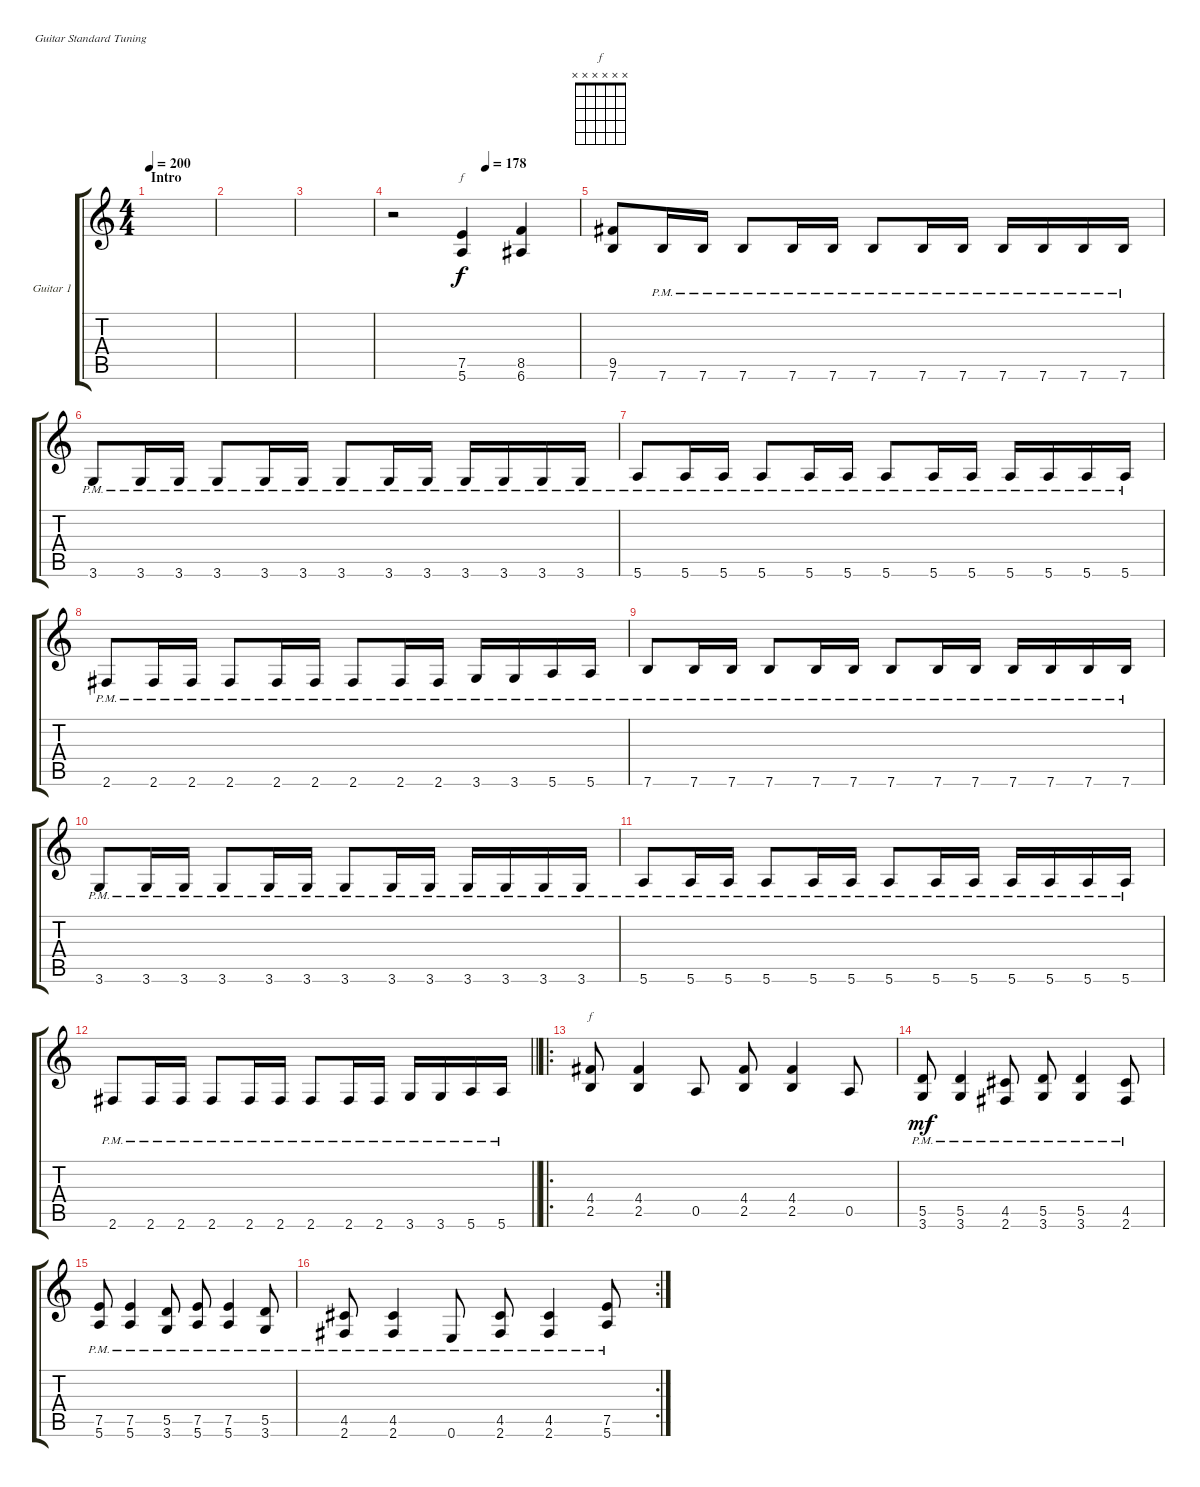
\bracketExtendMode groupsimilarinstruments
\firstSystemTrackNameOrientation horizontal
\otherSystemsTrackNameOrientation horizontal
\track ("Guitar 1" "Guitar 1") {instrument overdrivenguitar}
\staff {score tabs}
\tuning (E4 B3 G3 D3 A2 E2)
\chord ("f" x x x x x x)
\ts (4 4)
\beaming (8 2 2 2 2)
\section ("" "Intro")
\tempo 200
\clef g2
\ks c
|
|
|
\tempo (178 0.5)
r.2 (7.5 5.6).4{ch "f"} (8.5 6.6).4 |
(9.5 7.6).8 7.6{pm}.16 7.6{pm}.16 7.6{pm}.8 7.6{pm}.16 7.6{pm}.16 7.6{pm}.8 7.6{pm}.16 7.6{pm}.16 7.6{pm}.16 7.6{pm}.16 7.6{pm}.16 7.6{pm}.16 |
3.6{pm}.8 3.6{pm}.16 3.6{pm}.16 3.6{pm}.8 3.6{pm}.16 3.6{pm}.16 3.6{pm}.8 3.6{pm}.16 3.6{pm}.16 3.6{pm}.16 3.6{pm}.16 3.6{pm}.16 3.6{pm}.16 |
5.6{pm}.8 5.6{pm}.16 5.6{pm}.16 5.6{pm}.8 5.6{pm}.16 5.6{pm}.16 5.6{pm}.8 5.6{pm}.16 5.6{pm}.16 5.6{pm}.16 5.6{pm}.16 5.6{pm}.16 5.6{pm}.16 |
2.6{pm}.8 2.6{pm}.16 2.6{pm}.16 2.6{pm}.8 2.6{pm}.16 2.6{pm}.16 2.6{pm}.8 2.6{pm}.16 2.6{pm}.16 3.6{pm}.16 3.6{pm}.16 5.6{pm}.16 5.6{pm}.16 |
7.6{pm}.8 7.6{pm}.16 7.6{pm}.16 7.6{pm}.8 7.6{pm}.16 7.6{pm}.16 7.6{pm}.8 7.6{pm}.16 7.6{pm}.16 7.6{pm}.16 7.6{pm}.16 7.6{pm}.16 7.6{pm}.16 |
3.6{pm}.8 3.6{pm}.16 3.6{pm}.16 3.6{pm}.8 3.6{pm}.16 3.6{pm}.16 3.6{pm}.8 3.6{pm}.16 3.6{pm}.16 3.6{pm}.16 3.6{pm}.16 3.6{pm}.16 3.6{pm}.16 |
5.6{pm}.8 5.6{pm}.16 5.6{pm}.16 5.6{pm}.8 5.6{pm}.16 5.6{pm}.16 5.6{pm}.8 5.6{pm}.16 5.6{pm}.16 5.6{pm}.16 5.6{pm}.16 5.6{pm}.16 5.6{pm}.16 |
\barLineRight lightlight
2.6{pm}.8 2.6{pm}.16 2.6{pm}.16 2.6{pm}.8 2.6{pm}.16 2.6{pm}.16 2.6{pm}.8 2.6{pm}.16 2.6{pm}.16 3.6{pm}.16 3.6{pm}.16 5.6{pm}.16 5.6{pm}.16 |
\ro
(4.4 2.5).8{ch "f"} (4.4 2.5).4 0.5.8 (4.4 2.5).8 (4.4 2.5).4 0.5.8 |
(5.5{pm} 3.6{pm}).8{dy mf} (5.5{pm} 3.6{pm}).4 (4.5{pm} 2.6{pm}).8 (5.5{pm} 3.6{pm}).8 (5.5{pm} 3.6{pm}).4 (4.5{pm} 2.6{pm}).8 |
(7.5{pm} 5.6{pm}).8 (7.5{pm} 5.6{pm}).4 (5.5{pm} 3.6{pm}).8 (7.5{pm} 5.6{pm}).8 (7.5{pm} 5.6{pm}).4 (5.5{pm} 3.6{pm}).8 |
\rc 2
(4.5{pm} 2.6{pm}).8 (4.5{pm} 2.6{pm}).4 0.6{pm}.8 (4.5{pm} 2.6{pm}).8 (4.5{pm} 2.6{pm}).4 (7.5{pm} 5.6{pm}).8
